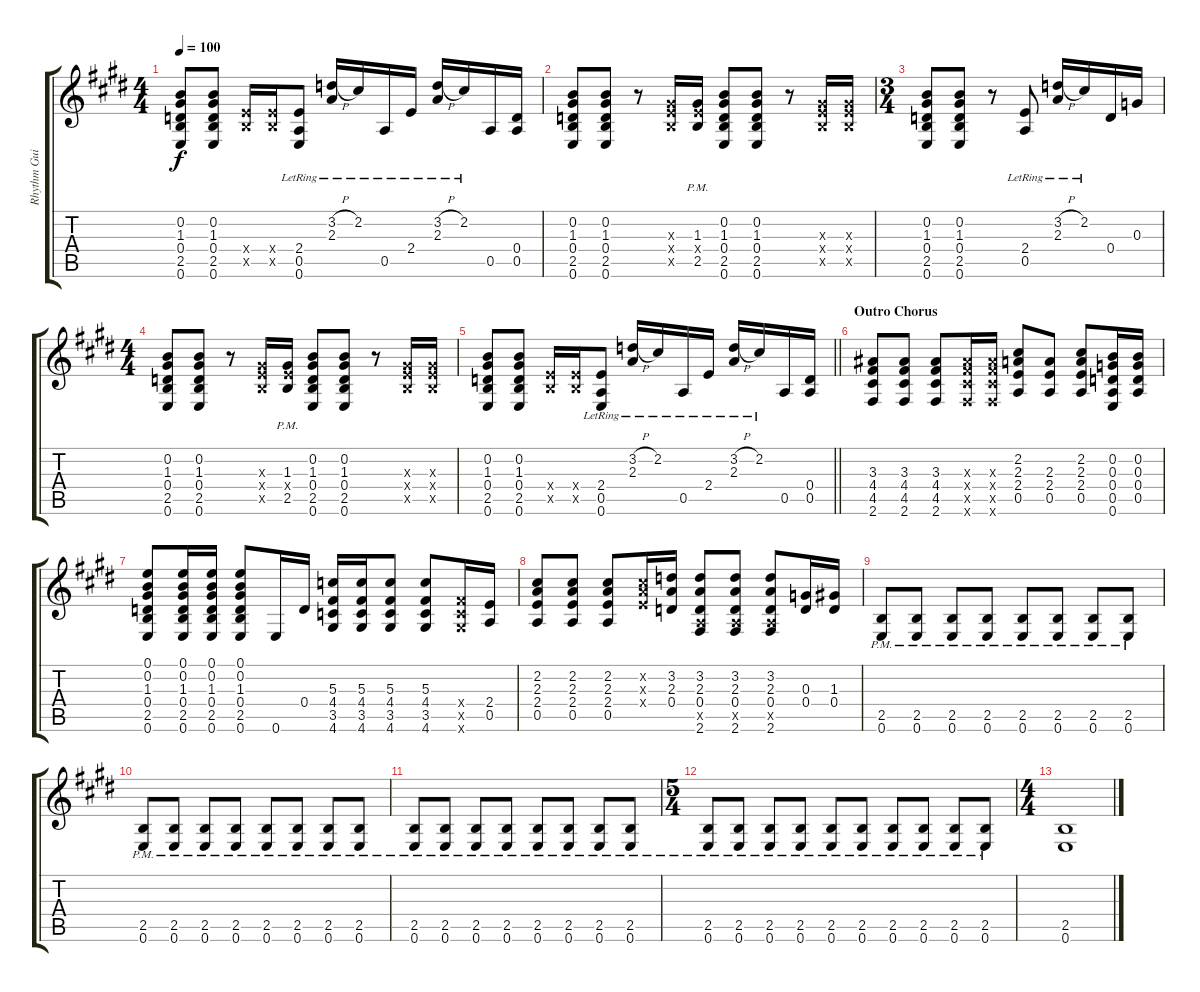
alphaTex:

\track ("Rhythm Guitar" "Rhythm Gui") {instrument electricguitarclean}
\staff {score tabs}
\tuning (E4 B3 G3 D3 A2 E2) {hide}
\ts (4 4)
\tempo 100
\clef g2
\ks e
(0.2 1.3 0.4 2.5 0.6).8{dy f} (0.2 1.3 0.4 2.5 0.6).8 (2.4{x} 2.5{x}).16 (2.4{x} 2.5{x}).16 (2.4{lr} 0.5{lr} 0.6{lr}).8 (3.2{h lr} 2.3{lr}).16 2.2{lr}.16 0.5{lr}.16 2.4{lr}.16 (3.2{h lr} 2.3{lr}).16 2.2{lr}.16 0.5.16 (0.4 0.5).16 |
(0.2 1.3 0.4 2.5 0.6).8 (0.2 1.3 0.4 2.5 0.6).8 r.8 (1.3{x} 2.4{x} 2.5{x}).16 (1.3{pm} 2.4{x} 2.5{pm}).16 (0.2 1.3 0.4 2.5 0.6).8 (0.2 1.3 0.4 2.5 0.6).8 r.8 (1.3{x} 2.4{x} 2.5{x}).16 (1.3{x} 2.4{x} 2.5{x}).16 |
\ts (3 4)
(0.2 1.3 0.4 2.5 0.6).8 (0.2 1.3 0.4 2.5 0.6).8 r.8 (2.4{lr} 0.5{lr}).8 (3.2{h lr} 2.3{lr}).16 2.2{lr}.16 0.4.16 0.3.16 |
\ts (4 4)
(0.2 1.3 0.4 2.5 0.6).8 (0.2 1.3 0.4 2.5 0.6).8 r.8 (1.3{x} 2.4{x} 2.5{x}).16 (1.3{pm} 2.4{x} 2.5{pm}).16 (0.2 1.3 0.4 2.5 0.6).8 (0.2 1.3 0.4 2.5 0.6).8 r.8 (1.3{x} 2.4{x} 2.5{x}).16 (1.3{x} 2.4{x} 2.5{x}).16 |
\barLineRight lightlight
(0.2 1.3 0.4 2.5 0.6).8 (0.2 1.3 0.4 2.5 0.6).8 (2.4{x} 2.5{x}).16 (2.4{x} 2.5{x}).16 (2.4{lr} 0.5{lr} 0.6{lr}).8 (3.2{h lr} 2.3{lr}).16 2.2{lr}.16 0.5{lr}.16 2.4{lr}.16 (3.2{h lr} 2.3{lr}).16 2.2{lr}.16 0.5.16 (0.4 0.5).16 |
\section ("" "Outro Chorus")
(3.3 4.4 4.5 2.6).8 (3.3 4.4 4.5 2.6).8 (3.3 4.4 4.5 2.6).8 (3.3{x} 4.4{x} 4.5{x} 2.6{x}).16 (3.3{x} 4.4{x} 4.5{x} 2.6{x}).16 (2.2 2.3 2.4 0.5).8 (2.3 2.4 0.5).8 (2.2 2.3 2.4 0.5).8 (0.2 0.3 0.4 0.5 0.6).16 (0.2 0.3 0.4 0.5).16 |
(0.1 0.2 1.3 0.4 2.5 0.6).8 (0.1 0.2 1.3 0.4 2.5 0.6).16 (0.1 0.2 1.3 0.4 2.5 0.6).16 (0.1 0.2 1.3 0.4 2.5 0.6).8 0.6.16 0.4.16 (5.3 4.4 3.5 4.6).16 (5.3 4.4 3.5 4.6).16 (5.3 4.4 3.5 4.6).8 (5.3 4.4 3.5 4.6).8 (4.4{x} 3.5{x} 4.6{x}).16 (2.4 0.5).16 |
(2.2 2.3 2.4 0.5).8 (2.2 2.3 2.4 0.5).8 (2.2 2.3 2.4 0.5).8 (2.2{x} 2.3{x} 2.4{x}).16 (3.2 2.3 0.4).16 (3.2 2.3 0.4 0.5{x} 2.6).8 (3.2 2.3 0.4 0.5{x} 2.6).8 (3.2 2.3 0.4 0.5{x} 2.6).8 (0.3 0.4).16 (1.3 0.4).16 |
(2.5{pm} 0.6{pm}).8 (2.5{pm} 0.6{pm}).8 (2.5{pm} 0.6{pm}).8 (2.5{pm} 0.6{pm}).8 (2.5{pm} 0.6{pm}).8 (2.5{pm} 0.6{pm}).8 (2.5{pm} 0.6{pm}).8 (2.5{pm} 0.6{pm}).8 |
(2.5{pm} 0.6{pm}).8 (2.5{pm} 0.6{pm}).8 (2.5{pm} 0.6{pm}).8 (2.5{pm} 0.6{pm}).8 (2.5{pm} 0.6{pm}).8 (2.5{pm} 0.6{pm}).8 (2.5{pm} 0.6{pm}).8 (2.5{pm} 0.6{pm}).8 |
(2.5{pm} 0.6{pm}).8 (2.5{pm} 0.6{pm}).8 (2.5{pm} 0.6{pm}).8 (2.5{pm} 0.6{pm}).8 (2.5{pm} 0.6{pm}).8 (2.5{pm} 0.6{pm}).8 (2.5{pm} 0.6{pm}).8 (2.5{pm} 0.6{pm}).8 |
\ts (5 4)
(2.5{pm} 0.6{pm}).8 (2.5{pm} 0.6{pm}).8 (2.5{pm} 0.6{pm}).8 (2.5{pm} 0.6{pm}).8 (2.5{pm} 0.6{pm}).8 (2.5{pm} 0.6{pm}).8 (2.5{pm} 0.6{pm}).8 (2.5{pm} 0.6{pm}).8 (2.5{pm} 0.6{pm}).8 (2.5{pm} 0.6{pm}).8 |
\ts (4 4)
(2.5 0.6).1
